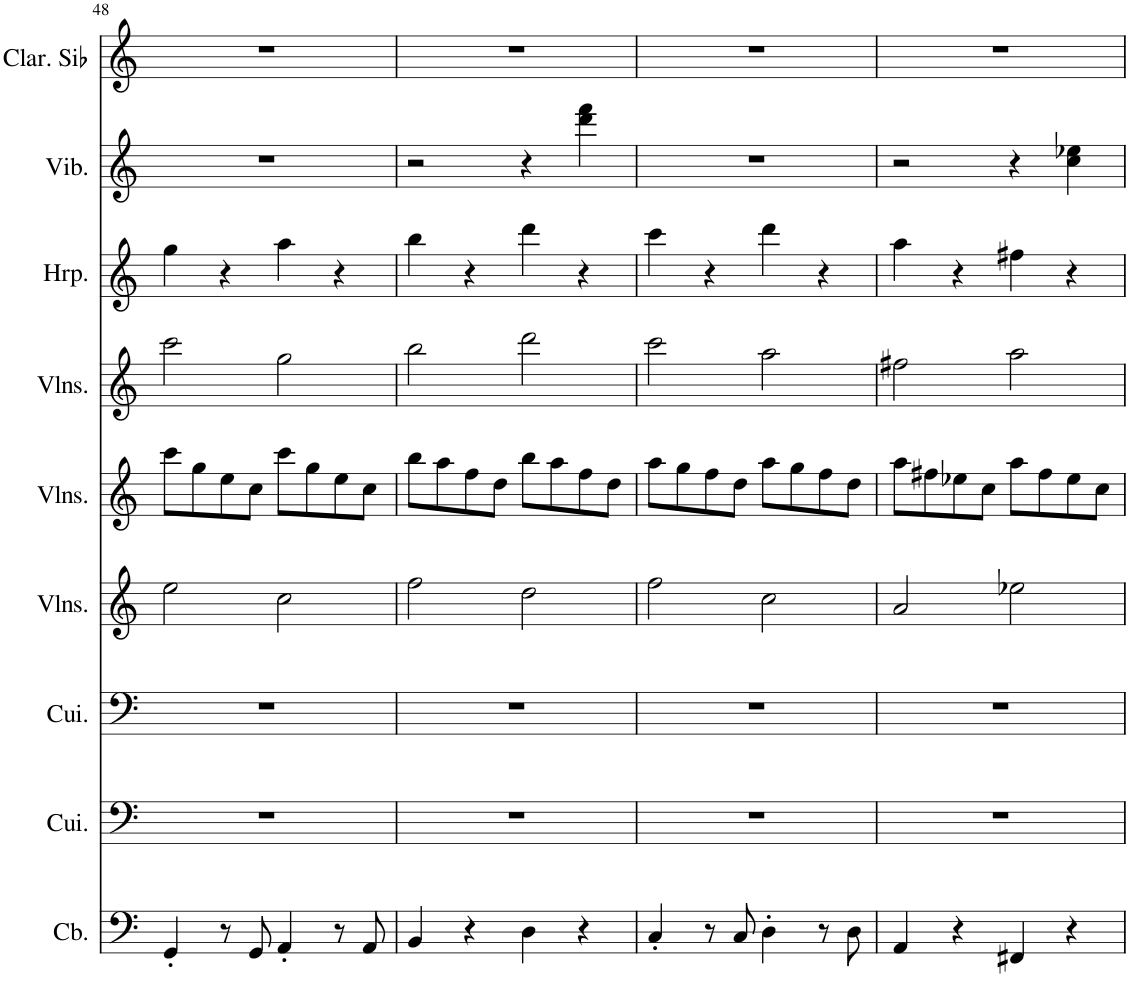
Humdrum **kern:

**kern	**kern	**kern	**kern	**kern	**kern	**kern	**kern	**kern
*part9	*part8	*part7	*part6	*part5	*part4	*part3	*part2	*part1
*staff9	*staff8	*staff7	*staff6	*staff5	*staff4	*staff3	*staff2	*staff1
*I"Contrebasse	*I"Cuivres	*I"Cuivres	*I"Violons	*I"Violons	*I"Violons	*I"Harpe	*I"Vibraphone	*I"Clarinette en Sib, Timid
*I'Cb.	*I'Cui.	*I'Cui.	*I'Vlns.	*I'Vlns.	*I'Vlns.	*I'Hrp.	*I'Vib.	*I'Clar. Sib
!!LO:PB:g=z
*clefF4	*clefF4	*clefF4	*clefG2	*clefG2	*clefG2	*clefG2	*clefG2	*clefG2
*Trd7c12	*	*	*	*	*	*	*	*Trd1c2
*k[]	*k[]	*k[]	*k[]	*k[]	*k[]	*k[]	*k[]	*k[]
*M4/4	*M4/4	*M4/4	*M4/4	*M4/4	*M4/4	*M4/4	*M4/4	*M4/4
=48	=48	=48	=48	=48	=48	=48	=48	=48
4GG'/	1r	1r	2ee\	8ccc\L	2ccc\	4gg\	1r	1r
.	.	.	.	8gg\	.	.	.	.
8r	.	.	.	8ee\	.	4r	.	.
8GG/	.	.	.	8cc\J	.	.	.	.
4AA'/	.	.	2cc\	8ccc\L	2gg\	4aa\	.	.
.	.	.	.	8gg\	.	.	.	.
8r	.	.	.	8ee\	.	4r	.	.
8AA/	.	.	.	8cc\J	.	.	.	.
=49	=49	=49	=49	=49	=49	=49	=49	=49
4BB/	1r	1r	2ff\	8bb\L	2bb\	4bb\	2r	1r
.	.	.	.	8aa\	.	.	.	.
4r	.	.	.	8ff\	.	4r	.	.
.	.	.	.	8dd\J	.	.	.	.
4D\	.	.	2dd\	8bb\L	2ddd\	4ddd\	4r	.
.	.	.	.	8aa\	.	.	.	.
4r	.	.	.	8ff\	.	4r	4ddd\ 4fff\	.
.	.	.	.	8dd\J	.	.	.	.
=50	=50	=50	=50	=50	=50	=50	=50	=50
4C'/	1r	1r	2ff\	8aa\L	2ccc\	4ccc\	1r	1r
.	.	.	.	8gg\	.	.	.	.
8r	.	.	.	8ff\	.	4r	.	.
8C/	.	.	.	8dd\J	.	.	.	.
4D'\	.	.	2cc\	8aa\L	2aa\	4ddd\	.	.
.	.	.	.	8gg\	.	.	.	.
8r	.	.	.	8ff\	.	4r	.	.
8D\	.	.	.	8dd\J	.	.	.	.
=51	=51	=51	=51	=51	=51	=51	=51	=51
4AA/	1r	1r	2a/	8aa\L	2ff#X\	4aa\	2r	1r
.	.	.	.	8ff#X\	.	.	.	.
4r	.	.	.	8ee-X\	.	4r	.	.
.	.	.	.	8cc\J	.	.	.	.
4FF#X/	.	.	2ee-X\	8aa\L	2aa\	4ff#X\	4r	.
.	.	.	.	8ff#\	.	.	.	.
4r	.	.	.	8ee-\	.	4r	4cc\ 4ee-X\	.
.	.	.	.	8cc\J	.	.	.	.
=	=	=	=	=	=	=	=	=
*-	*-	*-	*-	*-	*-	*-	*-	*-
